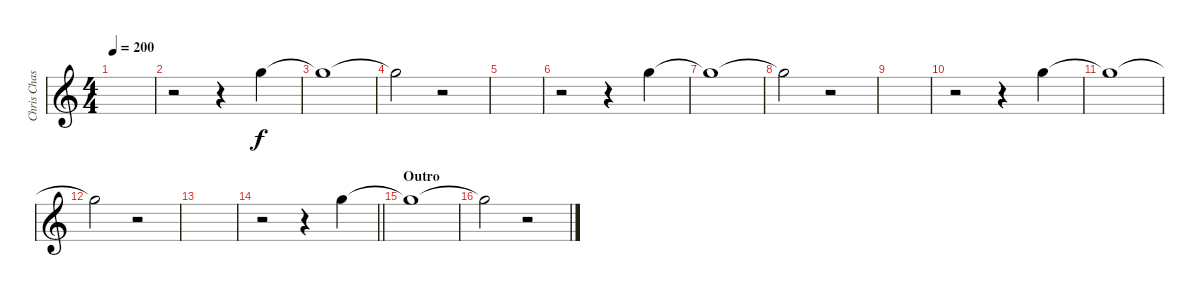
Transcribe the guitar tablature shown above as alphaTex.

\track ("Chris Chasse - Vocals Three" "Chris Chas") {instrument distortionguitar}
\staff {score}
\tuning (E4 B3 G3 D3 A2 E2) {hide}
\ts (4 4)
\tempo 200
\clef g2
\ks c
|
r.2 r.4 8.2.4 |
8.2{t}.1 |
8.2{t}.2 r.2 |
|
r.2 r.4 8.2.4 |
8.2{t}.1 |
8.2{t}.2 r.2 |
|
r.2 r.4 8.2.4 |
8.2{t}.1 |
8.2{t}.2 r.2 |
|
\barLineRight lightlight
r.2 r.4 8.2.4 |
\section ("" "Outro")
8.2{t}.1 |
8.2{t}.2 r.2
